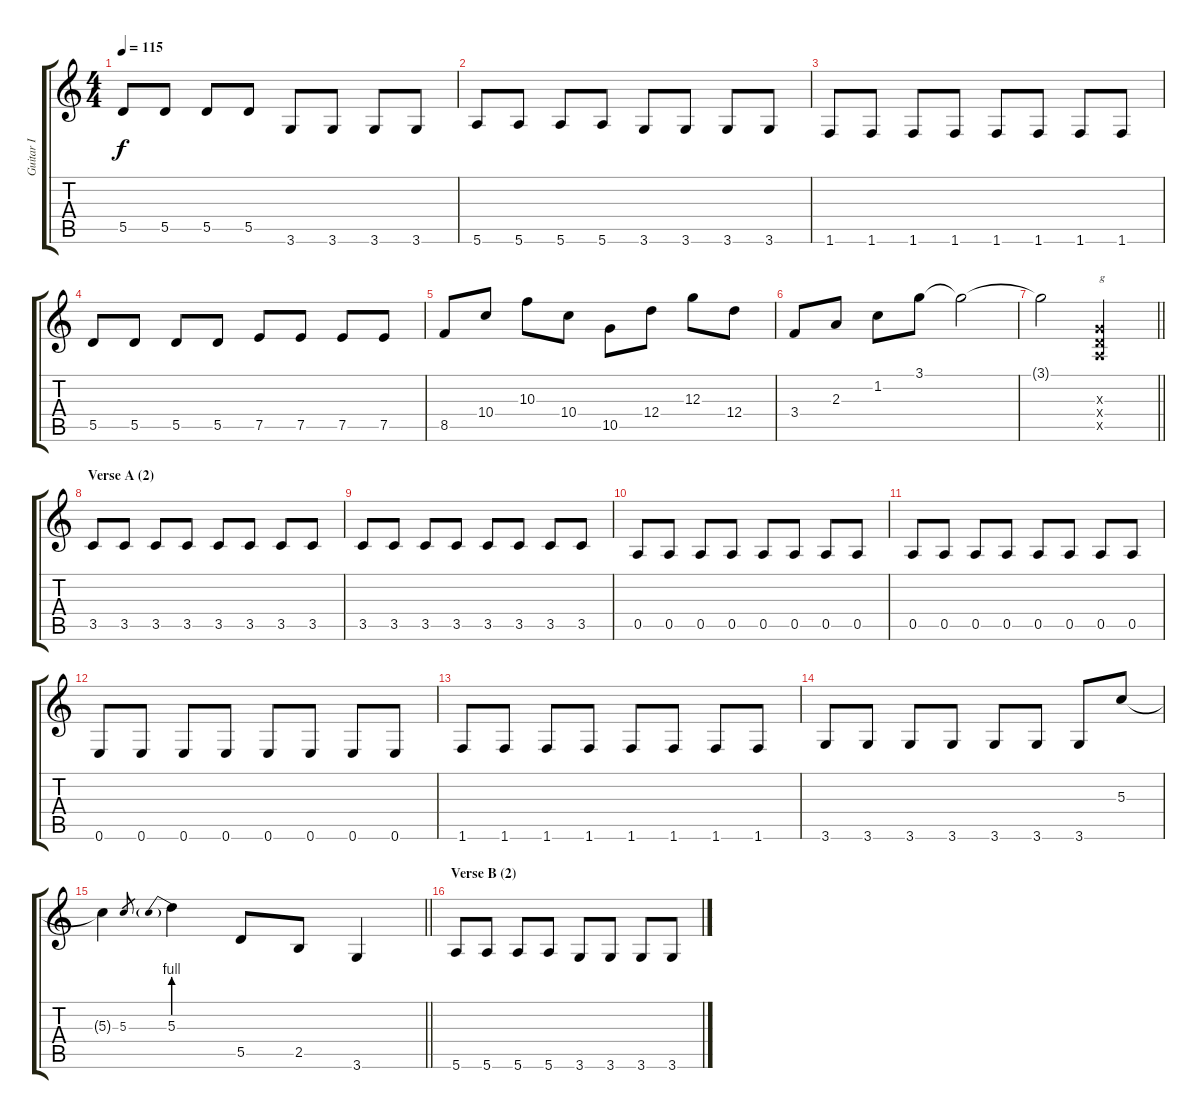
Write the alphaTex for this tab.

\track ("Guitar I" "Guitar I") {instrument distortionguitar}
\staff {score tabs}
\tuning (E4 B3 G3 D3 A2 E2) {hide}
\ts (4 4)
\tempo 115
\clef g2
\ks c
5.5.8{dy f} 5.5.8 5.5.8 5.5.8 3.6.8 3.6.8 3.6.8 3.6.8 |
5.6.8 5.6.8 5.6.8 5.6.8 3.6.8 3.6.8 3.6.8 3.6.8 |
1.6.8 1.6.8 1.6.8 1.6.8 1.6.8 1.6.8 1.6.8 1.6.8 |
5.5.8 5.5.8 5.5.8 5.5.8 7.5.8 7.5.8 7.5.8 7.5.8 |
8.5.8 10.4.8 10.3.8 10.4.8 10.5.8 12.4.8 12.3.8 12.4.8 |
3.4.8 2.3.8 1.2.8 3.1.8 3.1{t}.2 |
\barLineRight lightlight
3.1{t}.2 (0.3{x} 0.4{x} 0.5{x}).2{txt "g"} |
\section ("" "Verse A (2)")
3.5.8 3.5.8 3.5.8 3.5.8 3.5.8 3.5.8 3.5.8 3.5.8 |
3.5.8 3.5.8 3.5.8 3.5.8 3.5.8 3.5.8 3.5.8 3.5.8 |
0.5.8 0.5.8 0.5.8 0.5.8 0.5.8 0.5.8 0.5.8 0.5.8 |
0.5.8 0.5.8 0.5.8 0.5.8 0.5.8 0.5.8 0.5.8 0.5.8 |
0.6.8 0.6.8 0.6.8 0.6.8 0.6.8 0.6.8 0.6.8 0.6.8 |
1.6.8 1.6.8 1.6.8 1.6.8 1.6.8 1.6.8 1.6.8 1.6.8 |
3.6.8 3.6.8 3.6.8 3.6.8 3.6.8 3.6.8 3.6.8 5.3.8 |
\barLineRight lightlight
5.3{t}.4 5.3.8{gr} 5.3{be (prebend 0 4 60 4)}.4 5.5.8 2.5.8 3.6.4 |
\section ("" "Verse B (2)")
5.6.8 5.6.8 5.6.8 5.6.8 3.6.8 3.6.8 3.6.8 3.6.8
